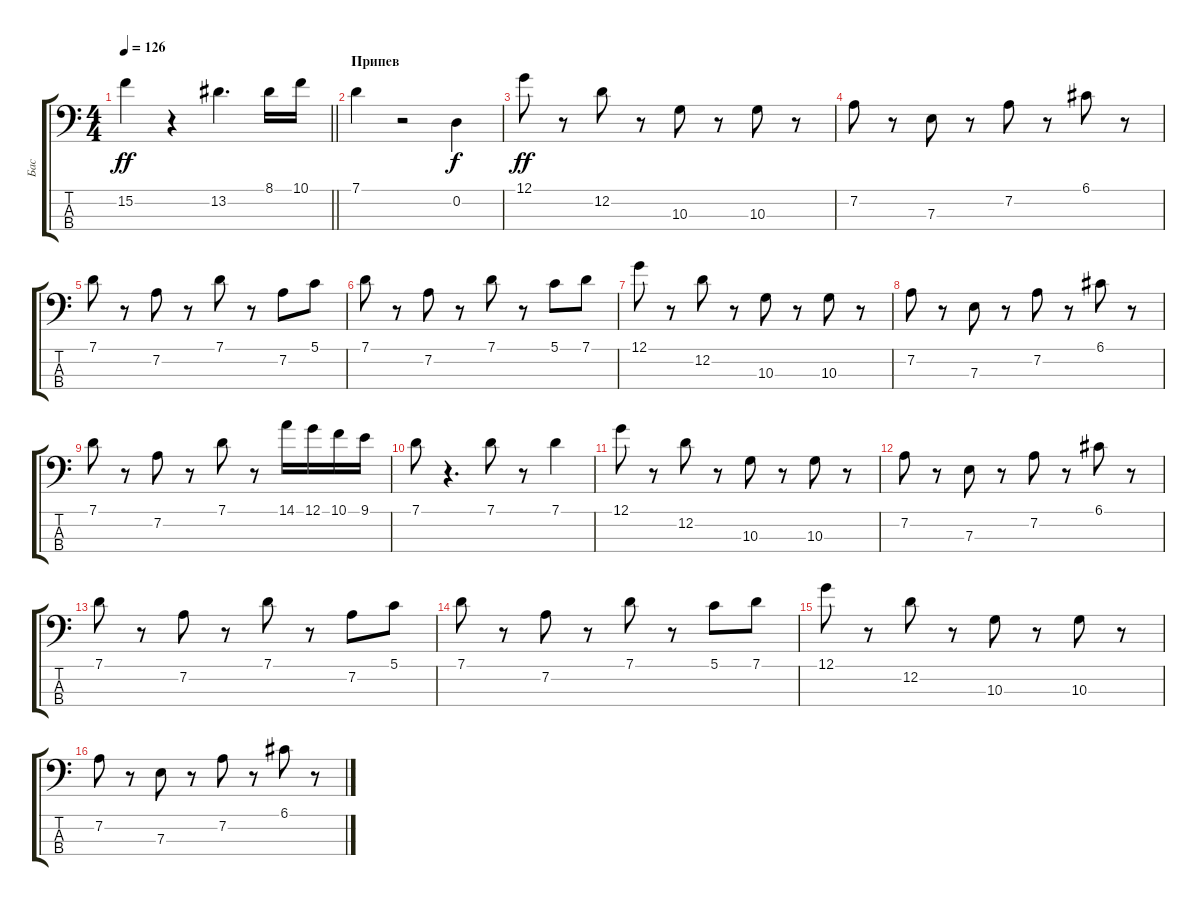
\track ("Бас" "Бас") {instrument electricbassfinger}
\staff {score tabs}
\tuning (G2 D2 A1 E1) {hide}
\ts (4 4)
\tempo 126
\clef f4
\barLineRight lightlight
\ks c
15.2.4{dy ff} r.4 13.2.4{d} 8.1.16 10.1.16 |
\section ("" "Припев")
7.1.4 r.2 0.2.4{dy f} |
12.1.8{dy ff} r.8 12.2.8 r.8 10.3.8 r.8 10.3.8 r.8 |
7.2.8 r.8 7.3.8 r.8 7.2.8 r.8 6.1.8 r.8 |
7.1.8 r.8 7.2.8 r.8 7.1.8 r.8 7.2.8 5.1.8 |
7.1.8 r.8 7.2.8 r.8 7.1.8 r.8 5.1.8 7.1.8 |
12.1.8 r.8 12.2.8 r.8 10.3.8 r.8 10.3.8 r.8 |
7.2.8 r.8 7.3.8 r.8 7.2.8 r.8 6.1.8 r.8 |
7.1.8 r.8 7.2.8 r.8 7.1.8 r.8 14.1.16 12.1.16 10.1.16 9.1.16 |
7.1.8 r.4{d} 7.1.8 r.8 7.1.4 |
12.1.8 r.8 12.2.8 r.8 10.3.8 r.8 10.3.8 r.8 |
7.2.8 r.8 7.3.8 r.8 7.2.8 r.8 6.1.8 r.8 |
7.1.8 r.8 7.2.8 r.8 7.1.8 r.8 7.2.8 5.1.8 |
7.1.8 r.8 7.2.8 r.8 7.1.8 r.8 5.1.8 7.1.8 |
12.1.8 r.8 12.2.8 r.8 10.3.8 r.8 10.3.8 r.8 |
7.2.8 r.8 7.3.8 r.8 7.2.8 r.8 6.1.8 r.8
